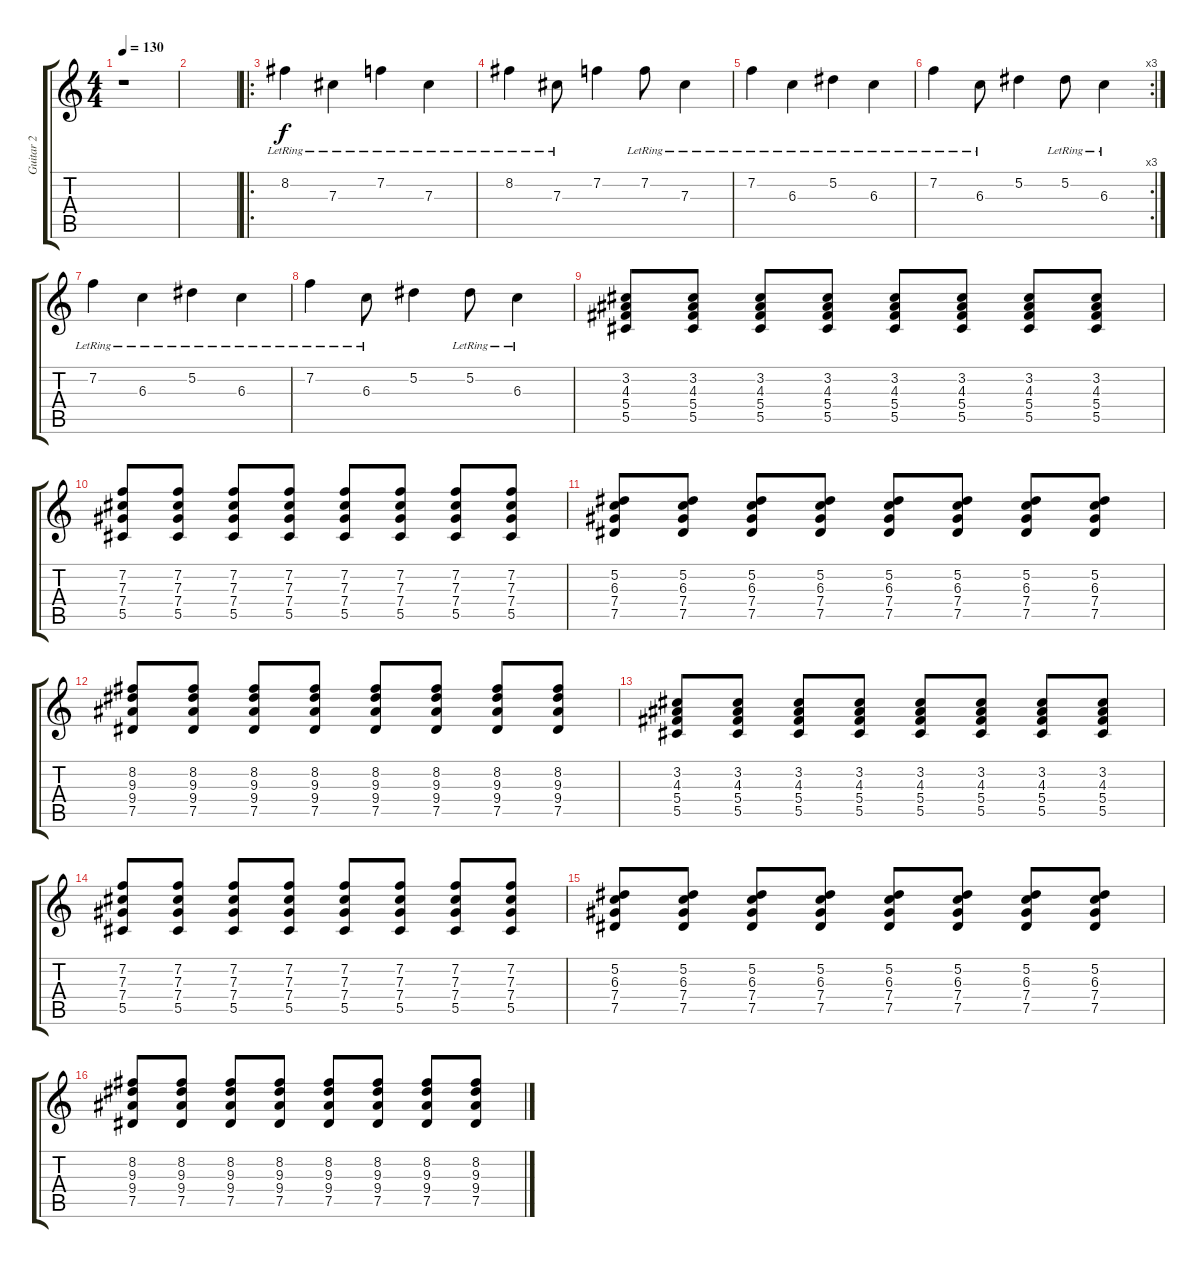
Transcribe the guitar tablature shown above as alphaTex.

\track ("Guitar 2" "Guitar 2") {instrument distortionguitar}
\staff {score tabs}
\tuning (Eb4 Bb3 Gb3 Db3 Ab2 Eb2) {hide}
\ts (4 4)
\tempo 130
\clef g2
\ks c
r.1{dy f} |
|
\ro
8.2{lr}.4{volume 10 instrument electricguitarjazz} 7.3{lr}.4 7.2{lr}.4 7.3{lr}.4 |
8.2{lr}.4 7.3{lr}.8 7.2.4 7.2{lr}.8 7.3{lr}.4 |
7.2{lr}.4 6.3{lr}.4 5.2{lr}.4 6.3{lr}.4 |
\rc 3
7.2{lr}.4 6.3{lr}.8 5.2.4 5.2{lr}.8 6.3{lr}.4 |
7.2{lr}.4 6.3{lr}.4 5.2{lr}.4 6.3{lr}.4 |
7.2{lr}.4 6.3{lr}.8 5.2.4 5.2{lr}.8 6.3{lr}.4 |
(3.2 4.3 5.4 5.5).8{balance 8 instrument distortionguitar} (3.2 4.3 5.4 5.5).8 (3.2 4.3 5.4 5.5).8 (3.2 4.3 5.4 5.5).8 (3.2 4.3 5.4 5.5).8 (3.2 4.3 5.4 5.5).8 (3.2 4.3 5.4 5.5).8 (3.2 4.3 5.4 5.5).8 |
(7.2 7.3 7.4 5.5).8 (7.2 7.3 7.4 5.5).8 (7.2 7.3 7.4 5.5).8 (7.2 7.3 7.4 5.5).8 (7.2 7.3 7.4 5.5).8 (7.2 7.3 7.4 5.5).8 (7.2 7.3 7.4 5.5).8 (7.2 7.3 7.4 5.5).8 |
(5.2 6.3 7.4 7.5).8 (5.2 6.3 7.4 7.5).8 (5.2 6.3 7.4 7.5).8 (5.2 6.3 7.4 7.5).8 (5.2 6.3 7.4 7.5).8 (5.2 6.3 7.4 7.5).8 (5.2 6.3 7.4 7.5).8 (5.2 6.3 7.4 7.5).8 |
(8.2 9.3 9.4 7.5).8 (8.2 9.3 9.4 7.5).8 (8.2 9.3 9.4 7.5).8 (8.2 9.3 9.4 7.5).8 (8.2 9.3 9.4 7.5).8 (8.2 9.3 9.4 7.5).8 (8.2 9.3 9.4 7.5).8 (8.2 9.3 9.4 7.5).8 |
(3.2 4.3 5.4 5.5).8{instrument distortionguitar} (3.2 4.3 5.4 5.5).8 (3.2 4.3 5.4 5.5).8 (3.2 4.3 5.4 5.5).8 (3.2 4.3 5.4 5.5).8 (3.2 4.3 5.4 5.5).8 (3.2 4.3 5.4 5.5).8 (3.2 4.3 5.4 5.5).8 |
(7.2 7.3 7.4 5.5).8 (7.2 7.3 7.4 5.5).8 (7.2 7.3 7.4 5.5).8 (7.2 7.3 7.4 5.5).8 (7.2 7.3 7.4 5.5).8 (7.2 7.3 7.4 5.5).8 (7.2 7.3 7.4 5.5).8 (7.2 7.3 7.4 5.5).8 |
(5.2 6.3 7.4 7.5).8 (5.2 6.3 7.4 7.5).8 (5.2 6.3 7.4 7.5).8 (5.2 6.3 7.4 7.5).8 (5.2 6.3 7.4 7.5).8 (5.2 6.3 7.4 7.5).8 (5.2 6.3 7.4 7.5).8 (5.2 6.3 7.4 7.5).8 |
(8.2 9.3 9.4 7.5).8 (8.2 9.3 9.4 7.5).8 (8.2 9.3 9.4 7.5).8 (8.2 9.3 9.4 7.5).8 (8.2 9.3 9.4 7.5).8 (8.2 9.3 9.4 7.5).8 (8.2 9.3 9.4 7.5).8 (8.2 9.3 9.4 7.5).8
